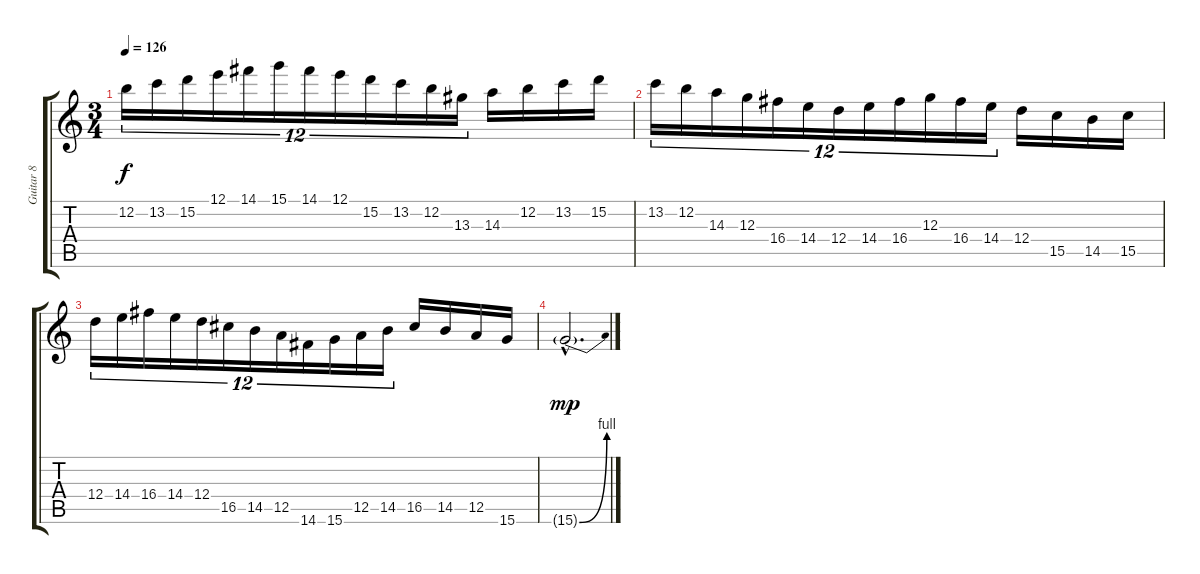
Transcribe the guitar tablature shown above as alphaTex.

\track ("Guitar 8" "Guitar 8") {instrument overdrivenguitar}
\staff {score tabs}
\tuning (E4 B3 G3 D3 A2 E2) {hide}
\ts (3 4)
\tempo 126
\clef g2
\ks c
12.2.16{tu (12 8) dy f} 13.2.16{tu (12 8)} 15.2.16{tu (12 8)} 12.1.16{tu (12 8)} 14.1.16{tu (12 8)} 15.1.16{tu (12 8)} 14.1.16{tu (12 8)} 12.1.16{tu (12 8)} 15.2.16{tu (12 8)} 13.2.16{tu (12 8)} 12.2.16{tu (12 8)} 13.3.16{tu (12 8)} 14.3.16 12.2.16 13.2.16 15.2.16 |
13.2.16{tu (12 8)} 12.2.16{tu (12 8)} 14.3.16{tu (12 8)} 12.3.16{tu (12 8)} 16.4.16{tu (12 8)} 14.4.16{tu (12 8)} 12.4.16{tu (12 8)} 14.4.16{tu (12 8)} 16.4.16{tu (12 8)} 12.3.16{tu (12 8)} 16.4.16{tu (12 8)} 14.4.16{tu (12 8)} 12.4.16 15.5.16 14.5.16 15.5.16 |
12.4.16{tu (12 8)} 14.4.16{tu (12 8)} 16.4.16{tu (12 8)} 14.4.16{tu (12 8)} 12.4.16{tu (12 8)} 16.5.16{tu (12 8)} 14.5.16{tu (12 8)} 12.5.16{tu (12 8)} 14.6.16{tu (12 8)} 15.6.16{tu (12 8)} 12.5.16{tu (12 8)} 14.5.16{tu (12 8)} 16.5.16 14.5.16 12.5.16 15.6.16 |
15.6{be (bend 0 0 60 4) g hac}.2{d dy mp}
